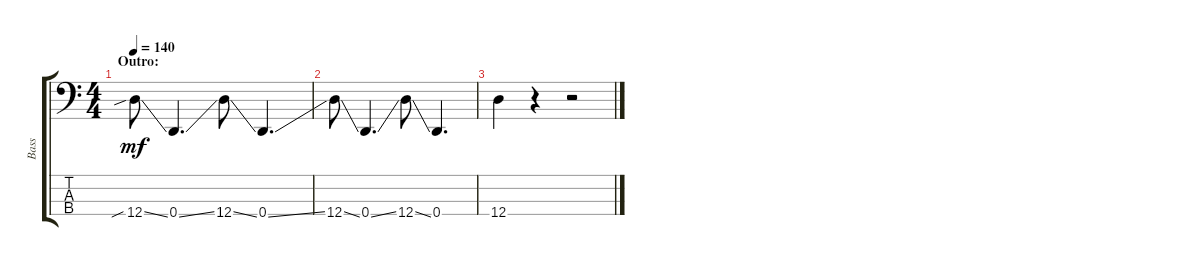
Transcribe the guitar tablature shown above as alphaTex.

\track ("Bass" "Bass") {instrument electricbassfinger}
\staff {score tabs}
\tuning (G2 D2 A1 D1) {hide}
\ts (4 4)
\section ("" "Outro:")
\tempo 140
\clef f4
\ks c
12.4{sib ss}.8{dy mf} 0.4{ss}.4{d} 12.4{ss}.8 0.4{ss}.4{d} |
12.4{ss}.8 0.4{ss}.4{d} 12.4{ss}.8 0.4.4{d} |
12.4.4 r.4 r.2
